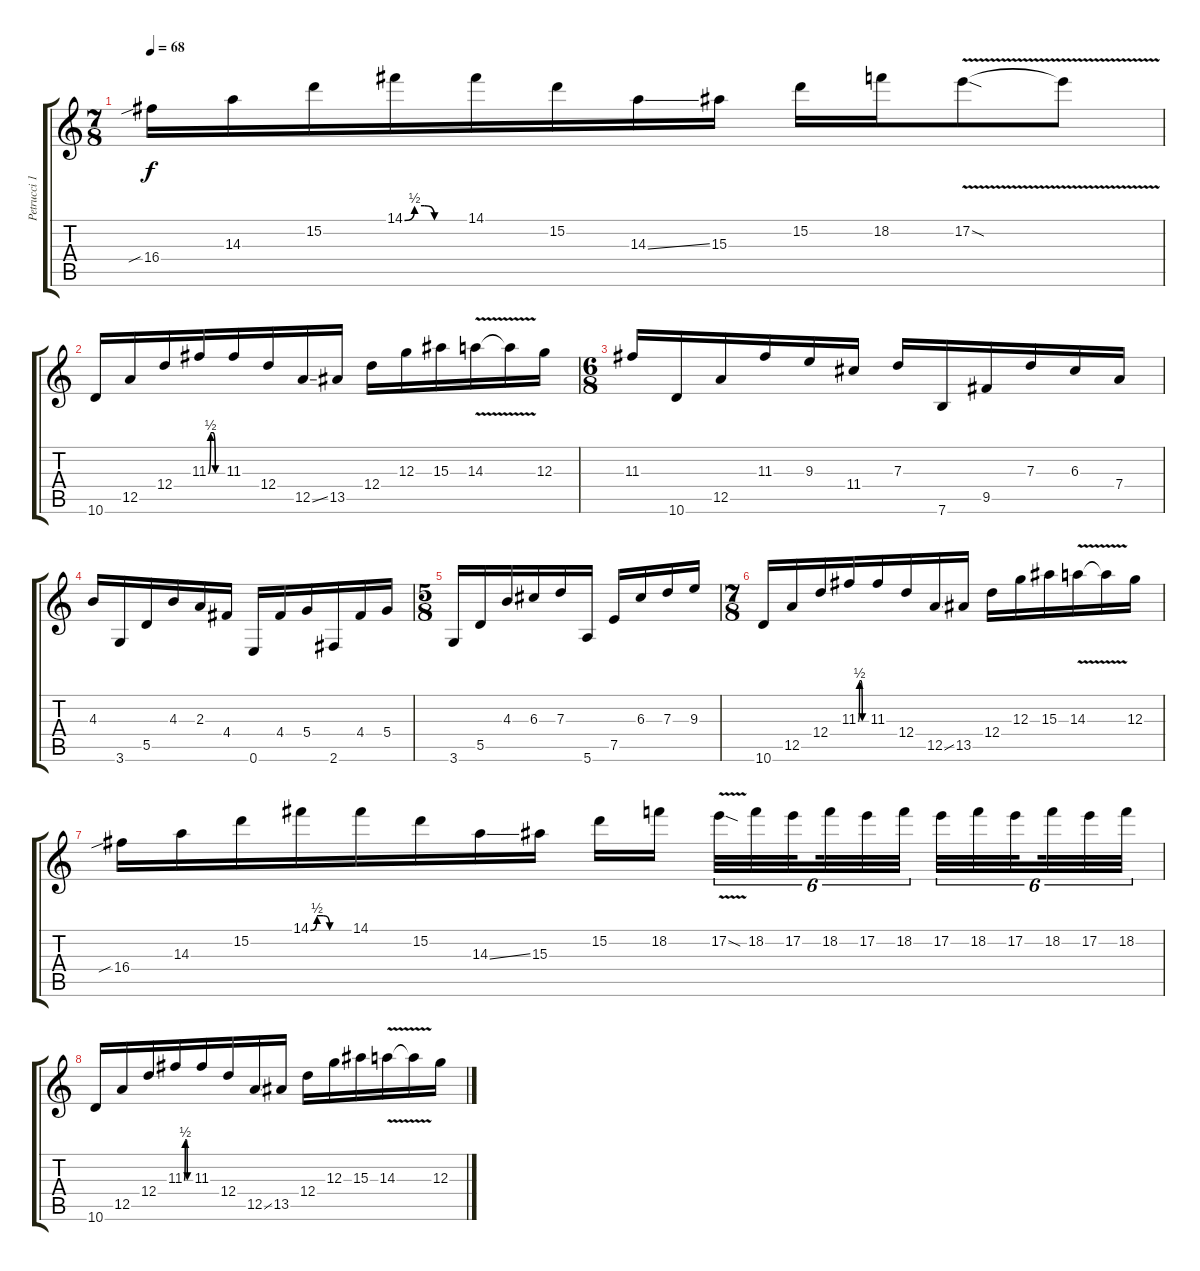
\track ("Petrucci 1" "Petrucci 1") {instrument distortionguitar}
\staff {score tabs}
\tuning (E4 B3 G3 D3 A2 E2) {hide}
\ts (7 8)
\tempo 68
\clef g2
\ks c
16.4{sib}.16{dy f} 14.3.16 15.2.16 14.1{be (custom 0 0 10 2 20 2 30 0 60 0)}.16 14.1.16 15.2.16 14.3{ss}.16 15.3.16 15.2.16 18.2.16 17.2{v sod}.8 17.2{t}.8 |
10.6.16 12.5.16 12.4.16 11.3{be (custom 0 0 10 2 20 2 30 0 60 0)}.16 11.3.16 12.4.16 12.5{ss}.16 13.5.16 12.4.16 12.3.16 15.3.16 14.3{v}.16 14.3{t}.16 12.3.16 |
\ts (6 8)
11.3.16 10.6.16 12.5.16 11.3.16 9.3.16 11.4.16 7.3.16 7.6.16 9.5.16 7.3.16 6.3.16 7.4.16 |
4.3.16 3.6.16 5.5.16 4.3.16 2.3.16 4.4.16 0.6.16 4.4.16 5.4.16 2.6.16 4.4.16 5.4.16 |
\ts (5 8)
3.6.16 5.5.16 4.3.16 6.3.16 7.3.16 5.6.16 7.5.16 6.3.16 7.3.16 9.3.16 |
\ts (7 8)
10.6.16 12.5.16 12.4.16 11.3{be (custom 0 0 10 2 20 2 30 0 60 0)}.16 11.3.16 12.4.16 12.5{ss}.16 13.5.16 12.4.16 12.3.16 15.3.16 14.3{v}.16 14.3{t}.16 12.3.16 |
16.4{sib}.16 14.3.16 15.2.16 14.1{be (custom 0 0 10 2 20 2 30 0 60 0)}.16 14.1.16 15.2.16 14.3{ss}.16 15.3.16 15.2.16 18.2.16 17.2{v sod}.32{tu (6 4)} 18.2.32{tu (6 4)} 17.2.32{tu (6 4) beam splitsecondary} 18.2.32{tu (6 4)} 17.2.32{tu (6 4)} 18.2.32{tu (6 4)} 17.2.32{tu (6 4)} 18.2.32{tu (6 4)} 17.2.32{tu (6 4) beam splitsecondary} 18.2.32{tu (6 4)} 17.2.32{tu (6 4)} 18.2.32{tu (6 4)} |
10.6.16 12.5.16 12.4.16 11.3{be (custom 0 0 10 2 20 2 30 0 60 0)}.16 11.3.16 12.4.16 12.5{ss}.16 13.5.16 12.4.16 12.3.16 15.3.16 14.3{v}.16 14.3{t}.16 12.3.16
